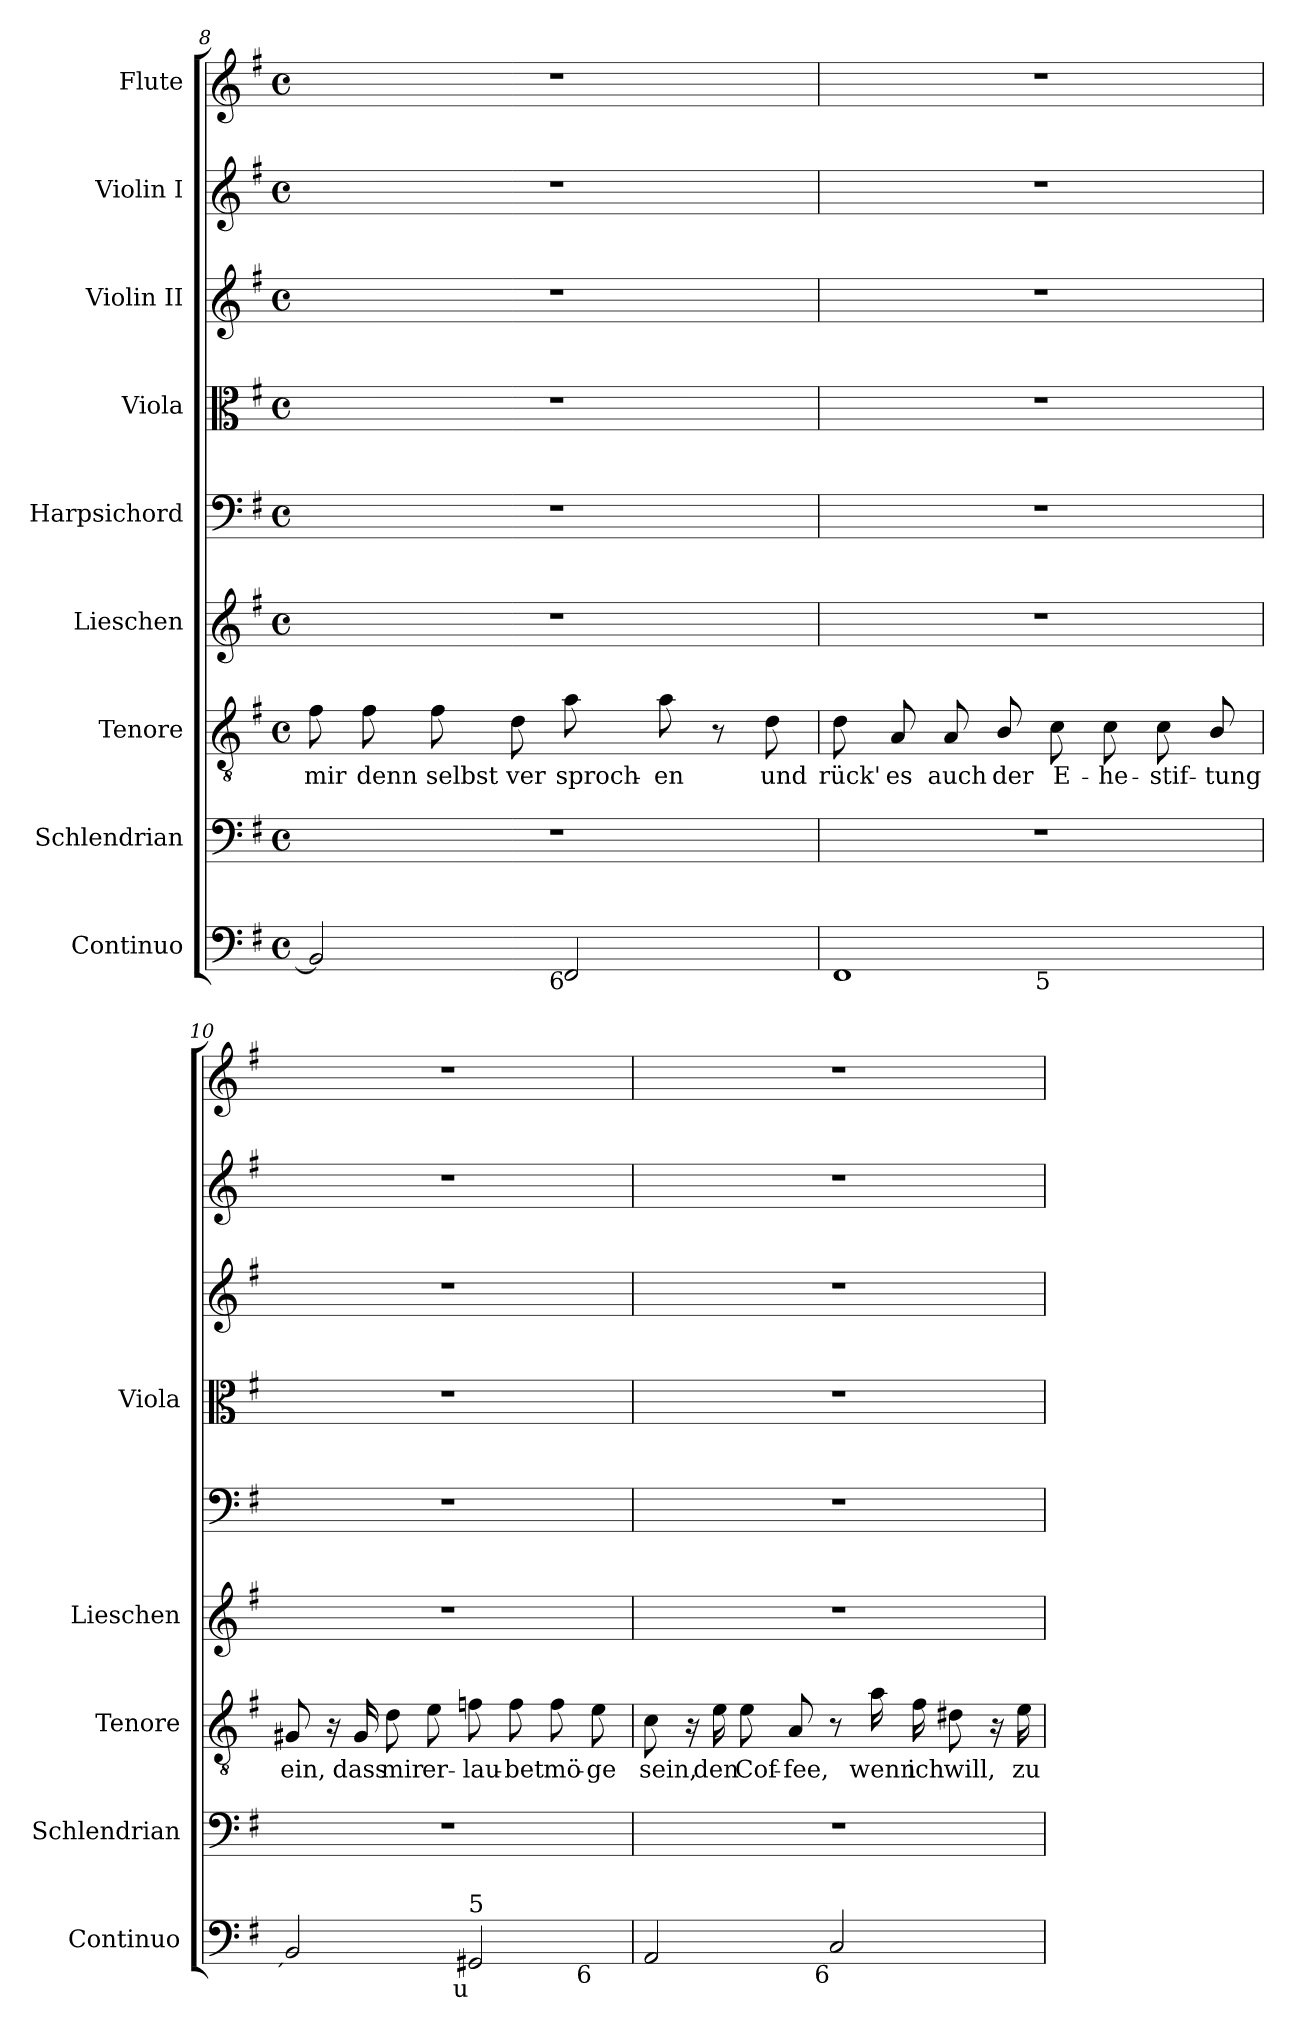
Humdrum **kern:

**kern	**kern	**kern	**text	**kern	**kern	**kern	**kern	**kern	**kern
*part9	*part8	*part7	*part7	*part6	*part5	*part4	*part3	*part2	*part1
*staff9	*staff8	*staff7	*staff7	*staff6	*staff5	*staff4	*staff3	*staff2	*staff1
*I"Continuo	*I"Schlendrian	*I"Tenore	*	*I"Lieschen	*I"Harpsichord	*I"Viola	*I"Violin II	*I"Violin I	*I"Flute
*I'Continuo	*I'Schlendrian	*I'Tenore	*	*I'Lieschen	*	*I'Viola	*	*	*
*clefF4	*clefF4	*clefGv2	*	*clefG2	*clefF4	*clefC3	*clefG2	*clefG2	*clefG2
*	*	*ITrd7c12	*	*	*	*	*	*	*
*k[f#]	*k[f#]	*k[f#]	*	*k[f#]	*k[f#]	*k[f#]	*k[f#]	*k[f#]	*k[f#]
*G:	*G:	*G:	*	*G:	*G:	*G:	*G:	*G:	*G:
*M4/4	*M4/4	*M4/4	*	*M4/4	*M4/4	*M4/4	*M4/4	*M4/4	*M4/4
*met(c)	*met(c)	*met(c)	*	*met(c)	*met(c)	*met(c)	*met(c)	*met(c)	*met(c)
=8	=8	=8	=8	=8	=8	=8	=8	=8	=8
!	!	!	!LO:LY:b:color=#000000	!	!	!	!	!	!
2BBi/]	1r	8F#i\	mir	1r	1r	1r	1r	1r	1r
!	!	!	!LO:LY:b:color=#000000	!	!	!	!	!	!
.	.	8F#i\	denn	.	.	.	.	.	.
!	!	!	!LO:LY:b:color=#000000	!	!	!	!	!	!
.	.	8F#i\	selbst	.	.	.	.	.	.
!	!	!	!LO:LY:b:color=#000000	!	!	!	!	!	!
.	.	8Di\	ver	.	.	.	.	.	.
!LO:TX:b:rj:t=6	!	!	!	!	!	!	!	!	!
!	!	!	!LO:LY:b:color=#000000	!	!	!	!	!	!
2FF#i/	.	8Ai\	sproch-	.	.	.	.	.	.
!	!	!	!LO:LY:b:color=#000000	!	!	!	!	!	!
.	.	8Ai\	-en	.	.	.	.	.	.
.	.	8r	.	.	.	.	.	.	.
!	!	!	!LO:LY:b:color=#000000	!	!	!	!	!	!
.	.	8Di\	und	.	.	.	.	.	.
!!LO:LB:g=z
=9	=9	=9	=9	=9	=9	=9	=9	=9	=9
!	!	!	!LO:LY:b:color=#000000	!	!	!	!	!	!
*^	*	*	*	*	*	*	*	*	*
1FF#i	2ryy	1r	8Di\	rück'	1r	1r	1r	1r	1r	1r
!	!	!	!	!LO:LY:b:color=#000000	!	!	!	!	!	!
.	.	.	8AAi/	es	.	.	.	.	.	.
!	!	!	!	!LO:LY:b:color=#000000	!	!	!	!	!	!
.	.	.	8AAi/	auch	.	.	.	.	.	.
!	!	!	!	!LO:LY:b:color=#000000	!	!	!	!	!	!
.	.	.	8BBi/	der	.	.	.	.	.	.
!	!LO:TX:b:rj:t=5	!	!	!	!	!	!	!	!	!
!	!	!	!	!LO:LY:b:color=#000000	!	!	!	!	!	!
.	2ryy	.	8Ci\	E-	.	.	.	.	.	.
!	!	!	!	!LO:LY:b:color=#000000	!	!	!	!	!	!
.	.	.	8Ci\	-he-	.	.	.	.	.	.
!	!	!	!	!LO:LY:b:color=#000000	!	!	!	!	!	!
.	.	.	8Ci\	-stif-	.	.	.	.	.	.
!	!	!	!	!LO:LY:b:color=#000000	!	!	!	!	!	!
.	.	.	8BBi/	-tung	.	.	.	.	.	.
=10	=10	=10	=10	=10	=10	=10	=10	=10	=10	=10
!LO:TX:b:rj:t=´	!	!	!	!	!	!	!	!	!	!
!	!	!	!	!LO:LY:b:color=#000000	!	!	!	!	!	!
2BBi/	2..ryy	1r	8GG#Xi/	ein,	1r	1r	1r	1r	1r	1r
.	.	.	16r	.	.	.	.	.	.	.
!	!	!	!	!LO:LY:b:color=#000000	!	!	!	!	!	!
.	.	.	16GG#i/	dass	.	.	.	.	.	.
!	!	!	!	!LO:LY:b:color=#000000	!	!	!	!	!	!
.	.	.	8Di\	mir	.	.	.	.	.	.
!	!	!	!	!LO:LY:b:color=#000000	!	!	!	!	!	!
.	.	.	8Ei\	er-	.	.	.	.	.	.
!LO:TX:b:rj:t=u	!	!	!	!	!	!	!	!	!	!
!LO:TX:t=5	!	!	!	!	!	!	!	!	!	!
!	!	!	!	!LO:LY:b:color=#000000	!	!	!	!	!	!
2GG#Xi/	.	.	8Fni\	-lau-	.	.	.	.	.	.
!	!	!	!	!LO:LY:b:color=#000000	!	!	!	!	!	!
.	.	.	8Fi\	-bet	.	.	.	.	.	.
!	!	!	!	!LO:LY:b:color=#000000	!	!	!	!	!	!
.	.	.	8Fi\	mö-	.	.	.	.	.	.
!	!LO:TX:b:rj:t=6	!	!	!	!	!	!	!	!	!
!	!	!	!	!LO:LY:b:color=#000000	!	!	!	!	!	!
.	8ryy	.	8Ei\	-ge	.	.	.	.	.	.
*v	*v	*	*	*	*	*	*	*	*	*
=11	=11	=11	=11	=11	=11	=11	=11	=11	=11
*^	*	*	*	*	*	*	*	*	*
!	!	!	!	!LO:LY:b:color=#000000	!	!	!	!	!	!
*v	*v	*	*	*	*	*	*	*	*	*
2AAi/	1r	8Ci\	sein,	1r	1r	1r	1r	1r	1r
.	.	16r	.	.	.	.	.	.	.
!	!	!	!LO:LY:b:color=#000000	!	!	!	!	!	!
.	.	16Ei\	den	.	.	.	.	.	.
!	!	!	!LO:LY:b:color=#000000	!	!	!	!	!	!
.	.	8Ei\	Cof-	.	.	.	.	.	.
!	!	!	!LO:LY:b:color=#000000	!	!	!	!	!	!
.	.	8AAi/	-fee,	.	.	.	.	.	.
!LO:TX:b:rj:t=6	!	!	!	!	!	!	!	!	!
2Ci/	.	8r	.	.	.	.	.	.	.
!	!	!	!LO:LY:b:color=#000000	!	!	!	!	!	!
.	.	16Ai\	wenn	.	.	.	.	.	.
!	!	!	!LO:LY:b:color=#000000	!	!	!	!	!	!
.	.	16F#i\	ich	.	.	.	.	.	.
!	!	!	!LO:LY:b:color=#000000	!	!	!	!	!	!
.	.	8D#Xi\	will,	.	.	.	.	.	.
.	.	16r	.	.	.	.	.	.	.
!	!	!	!LO:LY:b:color=#000000	!	!	!	!	!	!
.	.	16Ei\	zu	.	.	.	.	.	.
=	=	=	=	=	=	=	=	=	=
*-	*-	*-	*-	*-	*-	*-	*-	*-	*-
